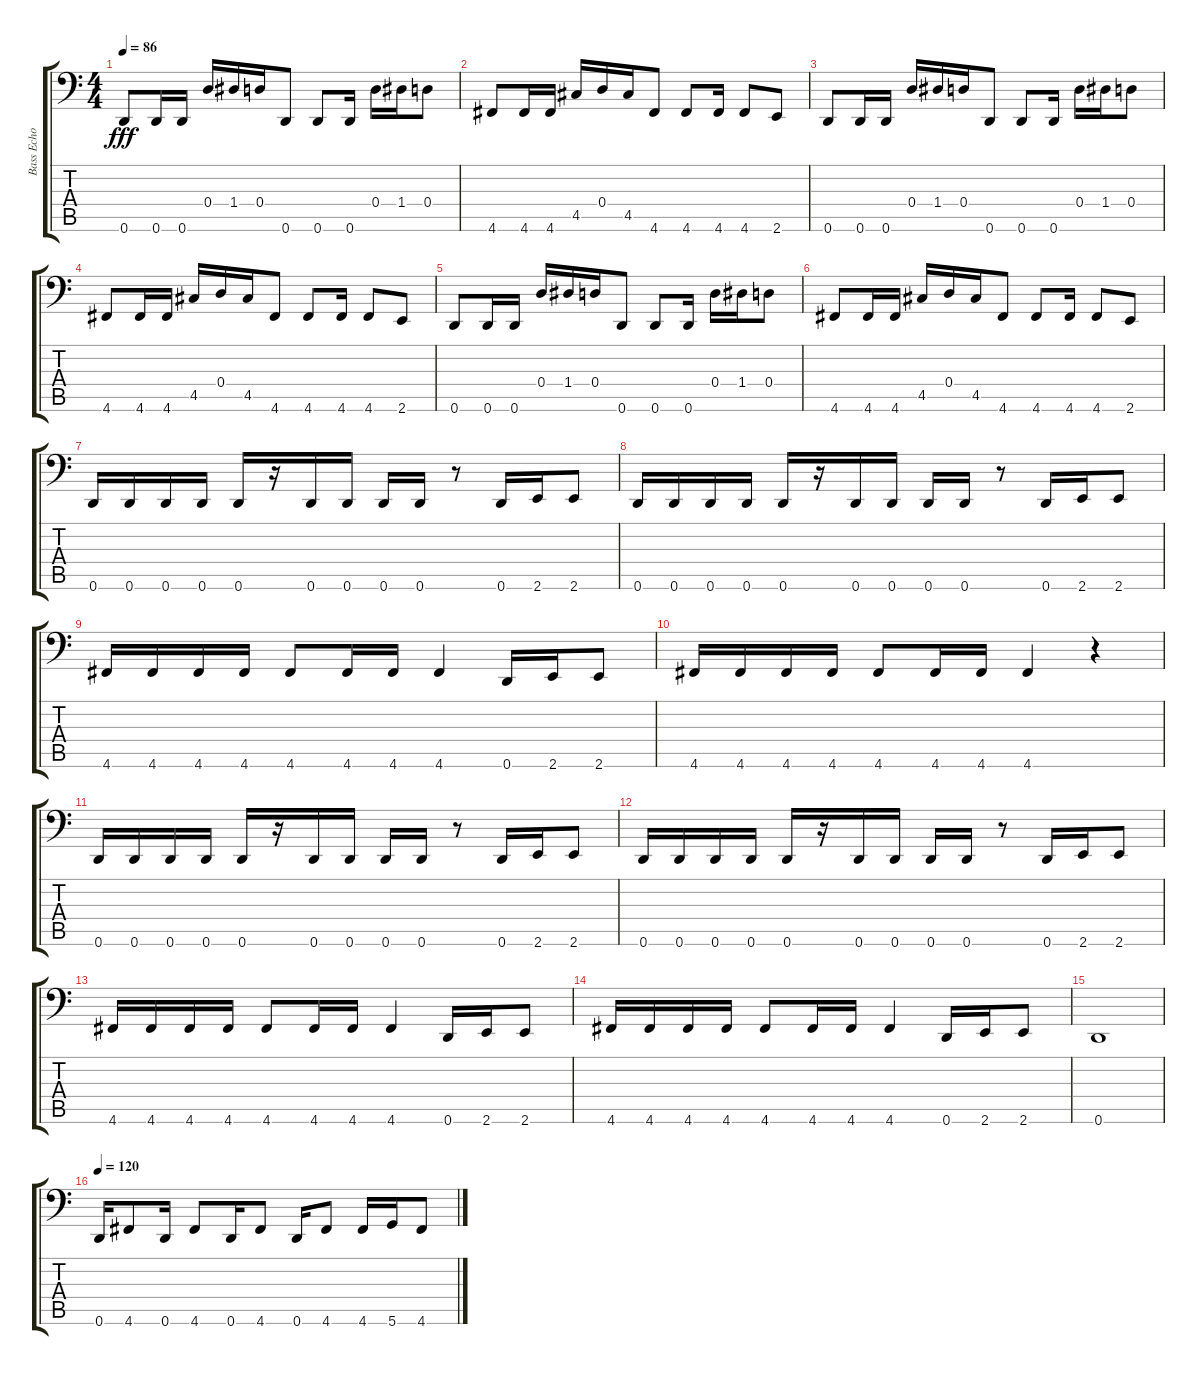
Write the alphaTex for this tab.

\track ("Bass Echo" "Bass Echo") {instrument electricbasspick}
\staff {score tabs}
\tuning (E3 B2 G2 D2 A1 D1) {hide}
\ts (4 4)
\tempo 86
\clef f4
\ks c
0.6.8{dy fff} 0.6.16 0.6.16 0.4.16 1.4.16 0.4.16 0.6.8 0.6.8 0.6.16 0.4.16 1.4.16 0.4.8 |
4.6.8 4.6.16 4.6.16 4.5.16 0.4.16 4.5.16 4.6.8 4.6.8 4.6.16 4.6.8 2.6.8 |
0.6.8 0.6.16 0.6.16 0.4.16 1.4.16 0.4.16 0.6.8 0.6.8 0.6.16 0.4.16 1.4.16 0.4.8 |
4.6.8 4.6.16 4.6.16 4.5.16 0.4.16 4.5.16 4.6.8 4.6.8 4.6.16 4.6.8 2.6.8 |
0.6.8 0.6.16 0.6.16 0.4.16 1.4.16 0.4.16 0.6.8 0.6.8 0.6.16 0.4.16 1.4.16 0.4.8 |
4.6.8 4.6.16 4.6.16 4.5.16 0.4.16 4.5.16 4.6.8 4.6.8 4.6.16 4.6.8 2.6.8 |
0.6.16 0.6.16 0.6.16 0.6.16 0.6.16 r.16 0.6.16 0.6.16 0.6.16 0.6.16 r.8 0.6.16 2.6.16 2.6.8 |
0.6.16 0.6.16 0.6.16 0.6.16 0.6.16 r.16 0.6.16 0.6.16 0.6.16 0.6.16 r.8 0.6.16 2.6.16 2.6.8 |
4.6.16 4.6.16 4.6.16 4.6.16 4.6.8 4.6.16 4.6.16 4.6.4 0.6.16 2.6.16 2.6.8 |
4.6.16 4.6.16 4.6.16 4.6.16 4.6.8 4.6.16 4.6.16 4.6.4 r.4 |
0.6.16 0.6.16 0.6.16 0.6.16 0.6.16 r.16 0.6.16 0.6.16 0.6.16 0.6.16 r.8 0.6.16 2.6.16 2.6.8 |
0.6.16 0.6.16 0.6.16 0.6.16 0.6.16 r.16 0.6.16 0.6.16 0.6.16 0.6.16 r.8 0.6.16 2.6.16 2.6.8 |
4.6.16 4.6.16 4.6.16 4.6.16 4.6.8 4.6.16 4.6.16 4.6.4 0.6.16 2.6.16 2.6.8 |
4.6.16 4.6.16 4.6.16 4.6.16 4.6.8 4.6.16 4.6.16 4.6.4 0.6.16 2.6.16 2.6.8 |
0.6.1 |
\tempo 120
0.6.16 4.6.8 0.6.16 4.6.8 0.6.16 4.6.8 0.6.16 4.6.8 4.6.16 5.6.16 4.6.8
